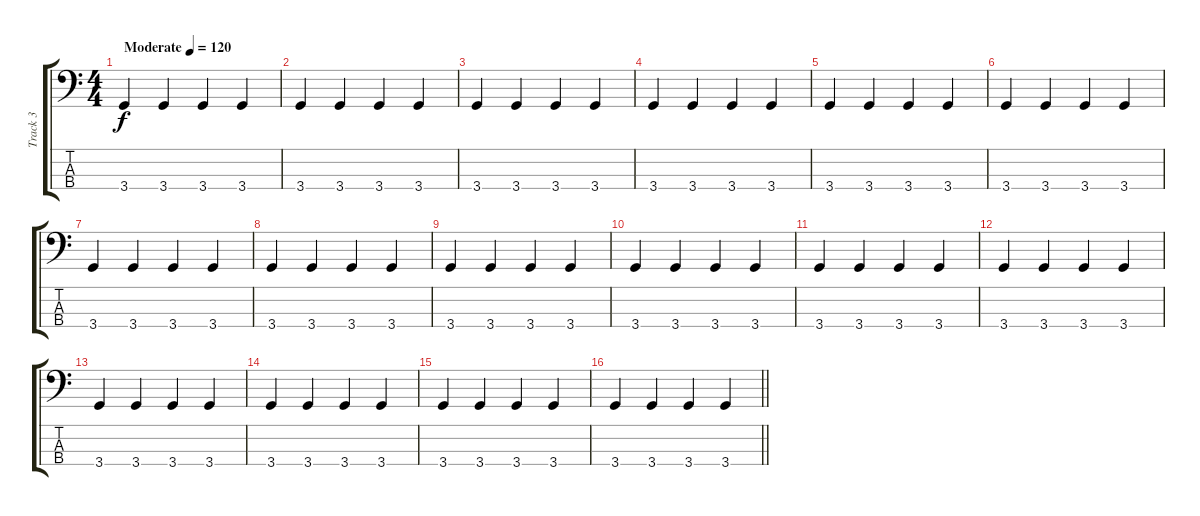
\track ("Track 3" "Track 3") {instrument electricbassfinger}
\staff {score tabs}
\tuning (G2 D2 A1 E1) {hide}
\ts (4 4)
\tempo (120 "Moderate")
\clef f4
\ks c
3.4.4{dy f instrument electricbassfinger} 3.4.4 3.4.4 3.4.4 |
3.4.4 3.4.4 3.4.4 3.4.4 |
3.4.4 3.4.4 3.4.4 3.4.4 |
3.4.4 3.4.4 3.4.4 3.4.4 |
3.4.4 3.4.4 3.4.4 3.4.4 |
3.4.4 3.4.4 3.4.4 3.4.4 |
3.4.4 3.4.4 3.4.4 3.4.4 |
3.4.4 3.4.4 3.4.4 3.4.4 |
3.4.4 3.4.4 3.4.4 3.4.4 |
3.4.4 3.4.4 3.4.4 3.4.4 |
3.4.4 3.4.4 3.4.4 3.4.4 |
3.4.4 3.4.4 3.4.4 3.4.4 |
3.4.4 3.4.4 3.4.4 3.4.4 |
3.4.4 3.4.4 3.4.4 3.4.4 |
3.4.4 3.4.4 3.4.4 3.4.4 |
\barLineRight lightlight
3.4.4 3.4.4 3.4.4 3.4.4
